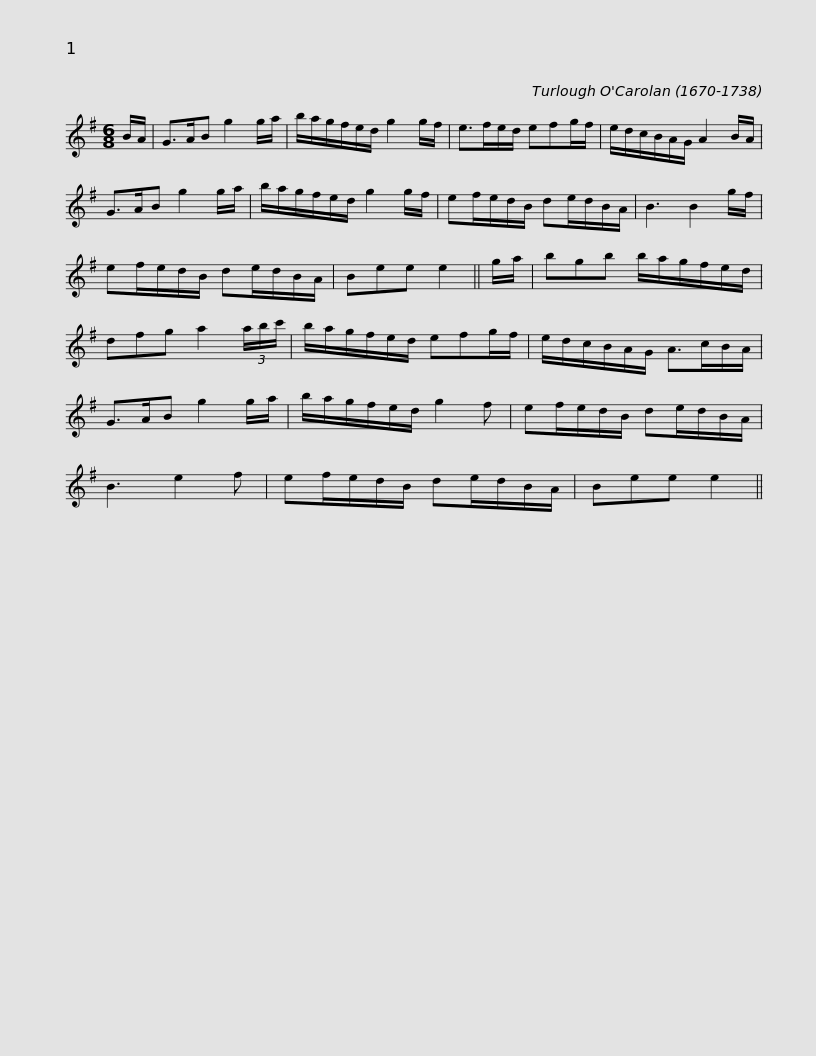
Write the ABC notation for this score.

X:1
L:1/8
M:6/8
I:linebreak $
K:Emin
V:1 treble
V:1
 B/A/ | G>AB g2 g/a/ | b/a/g/f/e/d/ g2 g/f/ | e>fe/d/ efg/f/ | e/d/c/B/A/G/ A2 B/A/ | %5
 G>AB g2 g/a/ |$ b/a/g/f/e/d/ g2 g/f/ | ef/e/d/B/ de/d/B/A/ | B3 B2 g/f/ | ef/e/d/B/ de/d/B/A/ | %10
 Bee e2 || g/a/ |$ bgb b/a/g/f/e/d/ | dfg a2 (3a/b/c'/ | b/a/g/f/e/d/ efg/f/ | %15
 e/d/c/B/A/G/ A>cB/A/ | G>AB g2 g/a/ |$ b/a/g/f/e/d/ g2 f | ef/e/d/B/ de/d/B/A/ | B3 e2 f | %20
 ef/e/d/B/ de/d/B/A/ | Bee e2 || %22
